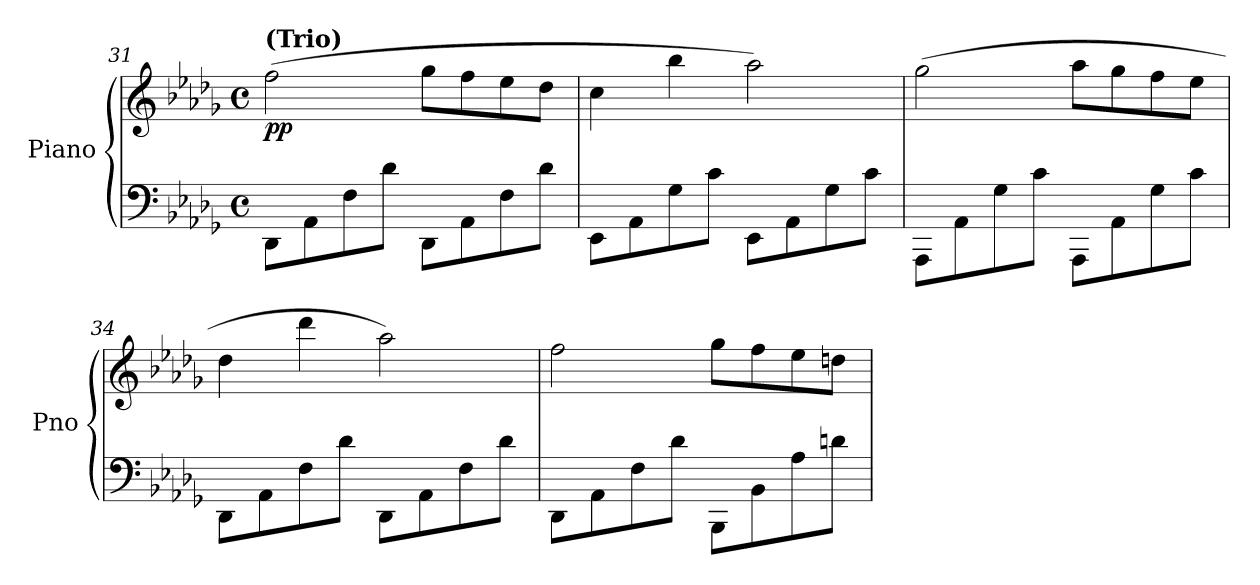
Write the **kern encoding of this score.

**kern	**kern	**dynam
*part1	*part1	*part1
*staff2	*staff1	*staff1/2
*I"Piano	*	*
*I'Pno	*	*
!!LO:LB:g=z
*clefF4	*clefG2	*
*k[b-e-a-d-g-]	*k[b-e-a-d-g-]	*
*M4/4	*M4/4	*
*met(c)	*met(c)	*
=31	=31	=31
!	!LO:TX:a:B:t=(Trio)	!
!	!	!LO:DY:b
8DD-\L	(2ff\	pp
8AA-\	.	.
8F\	.	.
8d-\J	.	.
8DD-\L	8gg-\L	.
8AA-\	8ff\	.
8F\	8ee-\	.
8d-\J	8dd-\J	.
=32	=32	=32
8EE-\L	4cc\	.
8AA-\	.	.
8G-\	4bb-\	.
8c\J	.	.
8EE-\L	2aa-\)	.
8AA-\	.	.
8G-\	.	.
8c\J	.	.
=33	=33	=33
8AAA-\L	(2gg-\	.
8AA-\	.	.
8G-\	.	.
8c\J	.	.
8AAA-\L	8aa-\L	.
8AA-\	8gg-\	.
8G-\	8ff\	.
8c\J	8ee-\J	.
=34	=34	=34
8DD-\L	4dd-\	.
8AA-\	.	.
8F\	4ddd-\	.
8d-\J	.	.
8DD-\L	2aa-\)	.
8AA-\	.	.
8F\	.	.
8d-\J	.	.
!!LO:LB:g=z
=35	=35	=35
8DD-\L	2ff\	.
8AA-\	.	.
8F\	.	.
8d-\J	.	.
8BBB-\L	8gg-\L	.
8BB-\	8ff\	.
8A-\	8ee-\	.
8dn\J	8ddn\J	.
=	=	=
*-	*-	*-
